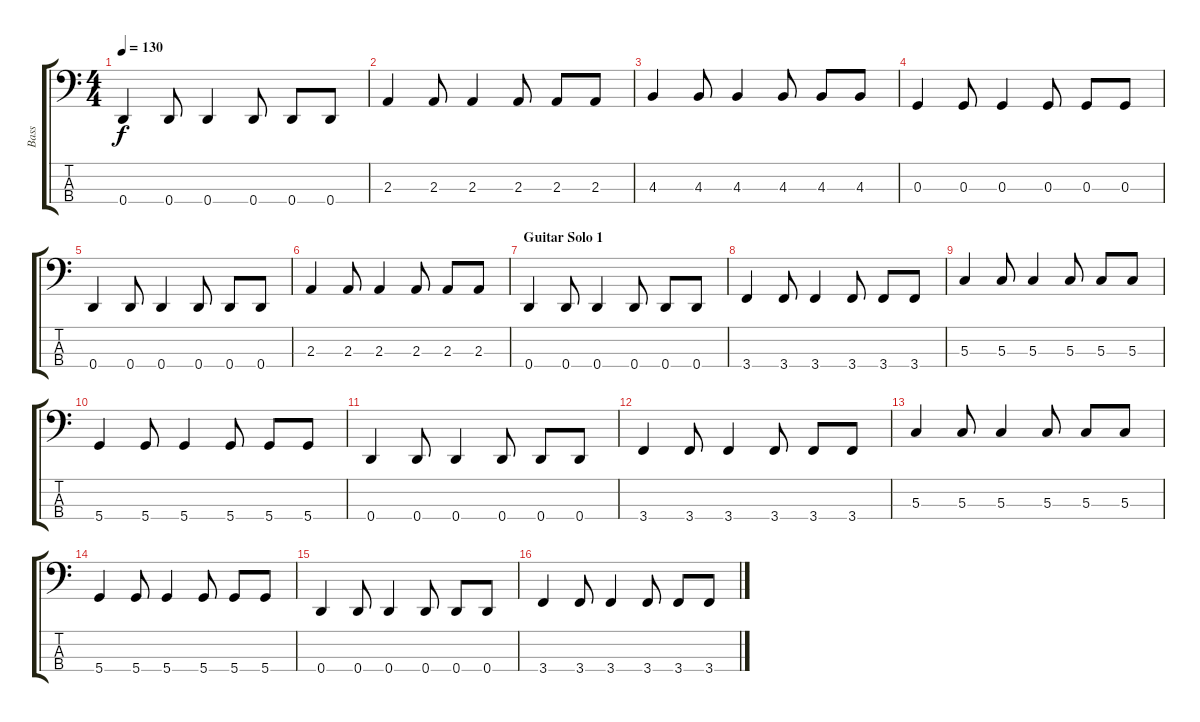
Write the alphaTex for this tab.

\track ("Bass" "Bass") {instrument electricbassfinger}
\staff {score tabs}
\tuning (F2 C2 G1 D1) {hide}
\ts (4 4)
\tempo 130
\clef f4
\ks c
0.4.4{dy f} 0.4.8 0.4.4 0.4.8 0.4.8 0.4.8 |
2.3.4 2.3.8 2.3.4 2.3.8 2.3.8 2.3.8 |
4.3.4 4.3.8 4.3.4 4.3.8 4.3.8 4.3.8 |
0.3.4 0.3.8 0.3.4 0.3.8 0.3.8 0.3.8 |
0.4.4 0.4.8 0.4.4 0.4.8 0.4.8 0.4.8 |
2.3.4 2.3.8 2.3.4 2.3.8 2.3.8 2.3.8 |
\section ("" "Guitar Solo 1")
0.4.4 0.4.8 0.4.4 0.4.8 0.4.8 0.4.8 |
3.4.4 3.4.8 3.4.4 3.4.8 3.4.8 3.4.8 |
5.3.4 5.3.8 5.3.4 5.3.8 5.3.8 5.3.8 |
5.4.4 5.4.8 5.4.4 5.4.8 5.4.8 5.4.8 |
0.4.4 0.4.8 0.4.4 0.4.8 0.4.8 0.4.8 |
3.4.4 3.4.8 3.4.4 3.4.8 3.4.8 3.4.8 |
5.3.4 5.3.8 5.3.4 5.3.8 5.3.8 5.3.8 |
5.4.4 5.4.8 5.4.4 5.4.8 5.4.8 5.4.8 |
0.4.4 0.4.8 0.4.4 0.4.8 0.4.8 0.4.8 |
3.4.4 3.4.8 3.4.4 3.4.8 3.4.8 3.4.8
